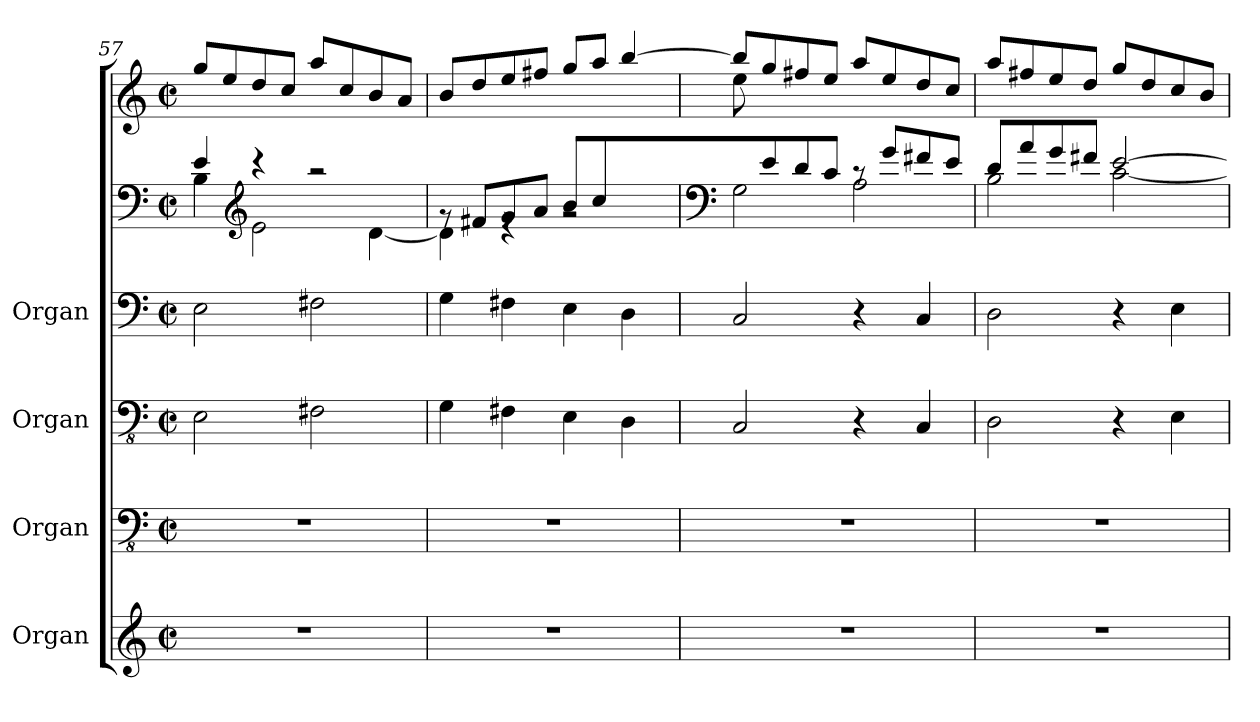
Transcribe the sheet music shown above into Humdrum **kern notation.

**kern	**kern	**kern	**kern	**kern	**kern
*part4	*part3	*part2	*part1	*part1	*part1
*staff6	*staff5	*staff4	*staff3	*staff2	*staff1
*I"Organ	*I"Organ	*I"Organ	*I"Organ	*	*
*clefG2	*clefFv4	*clefFv4	*clefF4	*clefF4	*clefG2
*k[]	*k[]	*k[]	*k[]	*k[]	*k[]
*M2/2	*M2/2	*M2/2	*M2/2	*M2/2	*M2/2
*met(c|)	*met(c|)	*met(c|)	*met(c|)	*met(c|)	*met(c|)
=57	=57	=57	=57	=57	=57
*	*	*	*	*^	*
1r	1r	2EE\	2E\	4e/	4B\	8gg/L
.	.	.	.	.	.	8ee/
*	*	*	*	*clefG2	*	*
.	.	.	.	4r	2e\	8dd/
.	.	.	.	.	.	8cc/J
.	.	2FF#X\	2F#X\	2r	.	8aa/L
.	.	.	.	.	.	8cc/
.	.	.	.	.	[4d\	8b/
.	.	.	.	.	.	8a/J
=58	=58	=58	=58	=58	=58	=58
*	*	*	*	*	*	*^
1r	1r	4GG\	4G\	8rg	4d\]	8b/L	2.ryy
.	.	.	.	8f#X/L	.	8dd/	.
.	.	4FF#X\	4F#X\	8g/	4re	8ee/	.
.	.	.	.	8a/J	.	8ff#X/J	.
.	.	4EE\	4E\	8b/L	2rg	8gg/L	.
.	.	.	.	8cc/	.	8aa/J	.
.	.	4DD\	4D\	4ryy	.	[4bb/	8dd\
.	.	.	.	.	.	.	8b\J
=59	=59	=59	=59	=59	=59	=59	=59
*	*	*	*	*clefF4	*	*	*
1r	1r	2CC/	2C/	8ryy	2G\	8bb/L]	8ee\L
.	.	.	.	8e/	.	8gg/	2..ryy
.	.	.	.	8d/	.	8ff#X/	.
.	.	.	.	8c/J	.	8ee/J	.
.	.	4r	4r	8rc	2A\	8aa/L	.
.	.	.	.	8g/L	.	8ee/	.
.	.	4CC/	4C/	8f#X/	.	8dd/	.
.	.	.	.	8e/J	.	8cc/J	.
*	*	*	*	*	*	*v	*v
=60	=60	=60	=60	=60	=60	=60
1r	1r	2DD\	2D\	8d/L	2B\	8aa/L
.	.	.	.	8a/	.	8ff#X/
.	.	.	.	8g/	.	8ee/
.	.	.	.	8f#X/J	.	8dd/J
.	.	4r	4r	[2e/	[2c\	8gg/L
.	.	.	.	.	.	8dd/
.	.	4EE\	4E\	.	.	8cc/
.	.	.	.	.	.	8b/J
*	*	*	*	*v	*v	*
=	=	=	=	=	=
*-	*-	*-	*-	*-	*-
